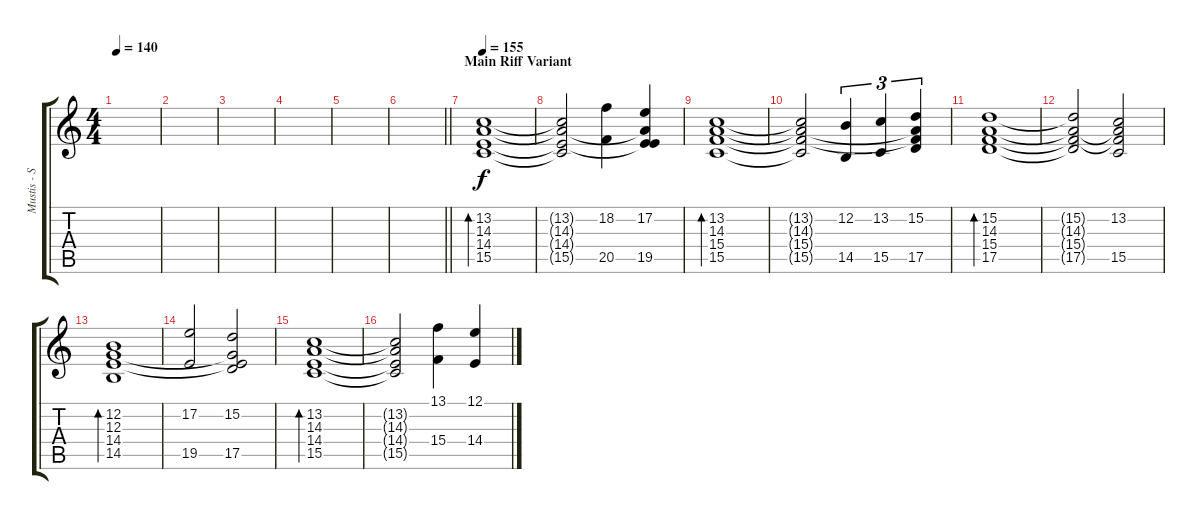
\track ("Mustis - Synth Strings" "Mustis - S") {instrument synthstrings1}
\staff {score tabs}
\tuning (E4 B3 G3 D3 A2 E2) {hide}
\ts (4 4)
\tempo 140
\clef g2
\ks c
|
|
|
|
|
\barLineRight lightlight
|
\section ("" "Main Riff Variant")
\tempo 155
(13.2 14.3 14.4 15.5).1{bd 120} |
(13.2{t} 14.3{t} 14.4{t} 15.5{t}).2 (18.2 20.5).4 (17.2 14.3{t} 14.4{t} 19.5).4 |
(13.2 14.3 15.4 15.5).1{bd 120} |
(13.2{t} 14.3{t} 15.4{t} 15.5{t}).2 (12.2 14.5).4{tu (3 2)} (13.2 15.5).4{tu (3 2)} (15.2 14.3{t} 15.4{t} 17.5).4{tu (3 2)} |
(15.2 14.3 15.4 17.5).1{bd 120} |
(15.2{t} 14.3{t} 15.4{t} 17.5{t}).2 (13.2 14.3{t} 15.4{t} 15.5).2 |
(12.2 12.3 14.4 14.5).1{bd 120} |
(17.2 19.5).2 (15.2 12.3{t} 14.4{t} 17.5).2 |
(13.2 14.3 14.4 15.5).1{bd 120} |
(13.2{t} 14.3{t} 14.4{t} 15.5{t}).2 (13.1 15.4).4 (12.1 14.4).4
